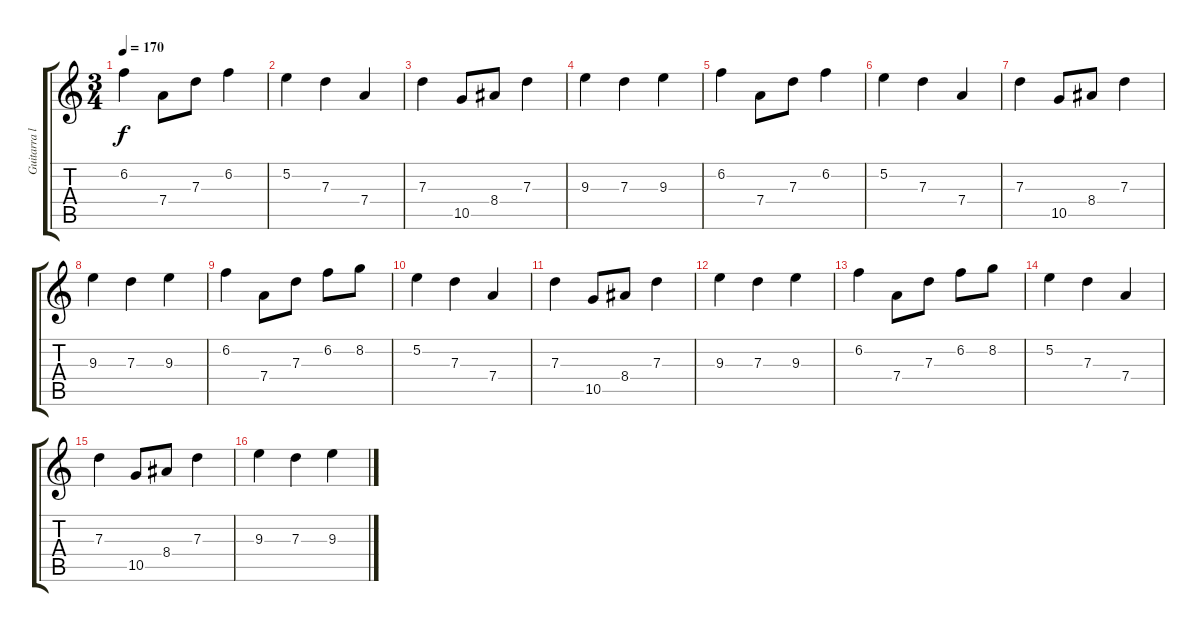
\track ("Guitarra lider" "Guitarra l") {instrument acousticguitarsteel}
\staff {score tabs}
\tuning (E4 B3 G3 D3 A2 E2) {hide}
\ts (3 4)
\section ("" "")
\tempo 170
\clef g2
\ks c
6.2.4{dy f} 7.4.8 7.3.8 6.2.4 |
5.2.4 7.3.4 7.4.4 |
7.3.4 10.5.8 8.4.8 7.3.4 |
9.3.4 7.3.4 9.3.4 |
6.2.4 7.4.8 7.3.8 6.2.4 |
5.2.4 7.3.4 7.4.4 |
7.3.4 10.5.8 8.4.8 7.3.4 |
9.3.4 7.3.4 9.3.4 |
6.2.4 7.4.8 7.3.8 6.2.8 8.2.8 |
5.2.4 7.3.4 7.4.4 |
7.3.4 10.5.8 8.4.8 7.3.4 |
9.3.4 7.3.4 9.3.4 |
6.2.4 7.4.8 7.3.8 6.2.8 8.2.8 |
5.2.4 7.3.4 7.4.4 |
7.3.4 10.5.8 8.4.8 7.3.4 |
9.3.4 7.3.4 9.3.4
